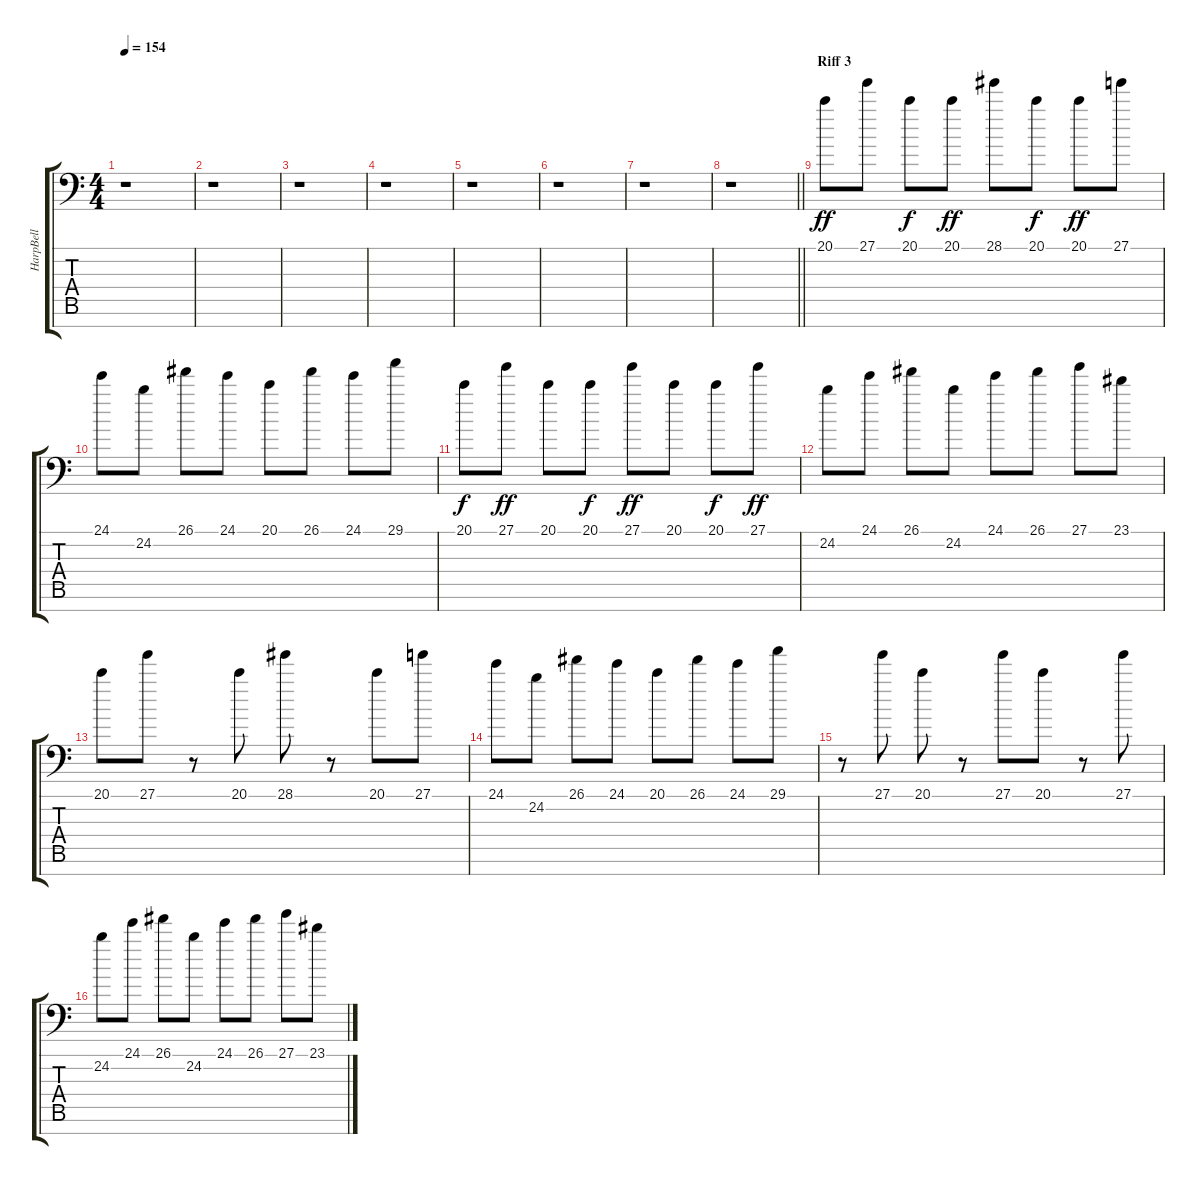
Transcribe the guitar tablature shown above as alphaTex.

\track ("HarpBell" "HarpBell") {instrument tubularbells}
\staff {score tabs}
\tuning (E4 B3 G3 D3 A2 E2 C-1) {hide}
\ts (4 4)
\tempo 154
\clef f4
\ks c
r.1{dy ff} |
r.1 |
r.1 |
r.1 |
r.1 |
r.1 |
r.1 |
\barLineRight lightlight
r.1 |
\section ("" "Riff 3")
20.1.8 27.1.8 20.1.8{dy f} 20.1.8{dy ff} 28.1.8 20.1.8{dy f} 20.1.8{dy ff} 27.1.8 |
24.1.8 24.2.8 26.1.8 24.1.8 20.1.8 26.1.8 24.1.8 29.1.8 |
20.1.8{dy f} 27.1.8{dy ff} 20.1.8 20.1.8{dy f} 27.1.8{dy ff} 20.1.8 20.1.8{dy f} 27.1.8{dy ff} |
24.2.8 24.1.8 26.1.8 24.2.8 24.1.8 26.1.8 27.1.8 23.1.8 |
20.1.8 27.1.8 r.8 20.1.8 28.1.8 r.8 20.1.8 27.1.8 |
24.1.8 24.2.8 26.1.8 24.1.8 20.1.8 26.1.8 24.1.8 29.1.8 |
r.8 27.1.8 20.1.8 r.8 27.1.8 20.1.8 r.8 27.1.8 |
24.2.8 24.1.8 26.1.8 24.2.8 24.1.8 26.1.8 27.1.8 23.1.8
